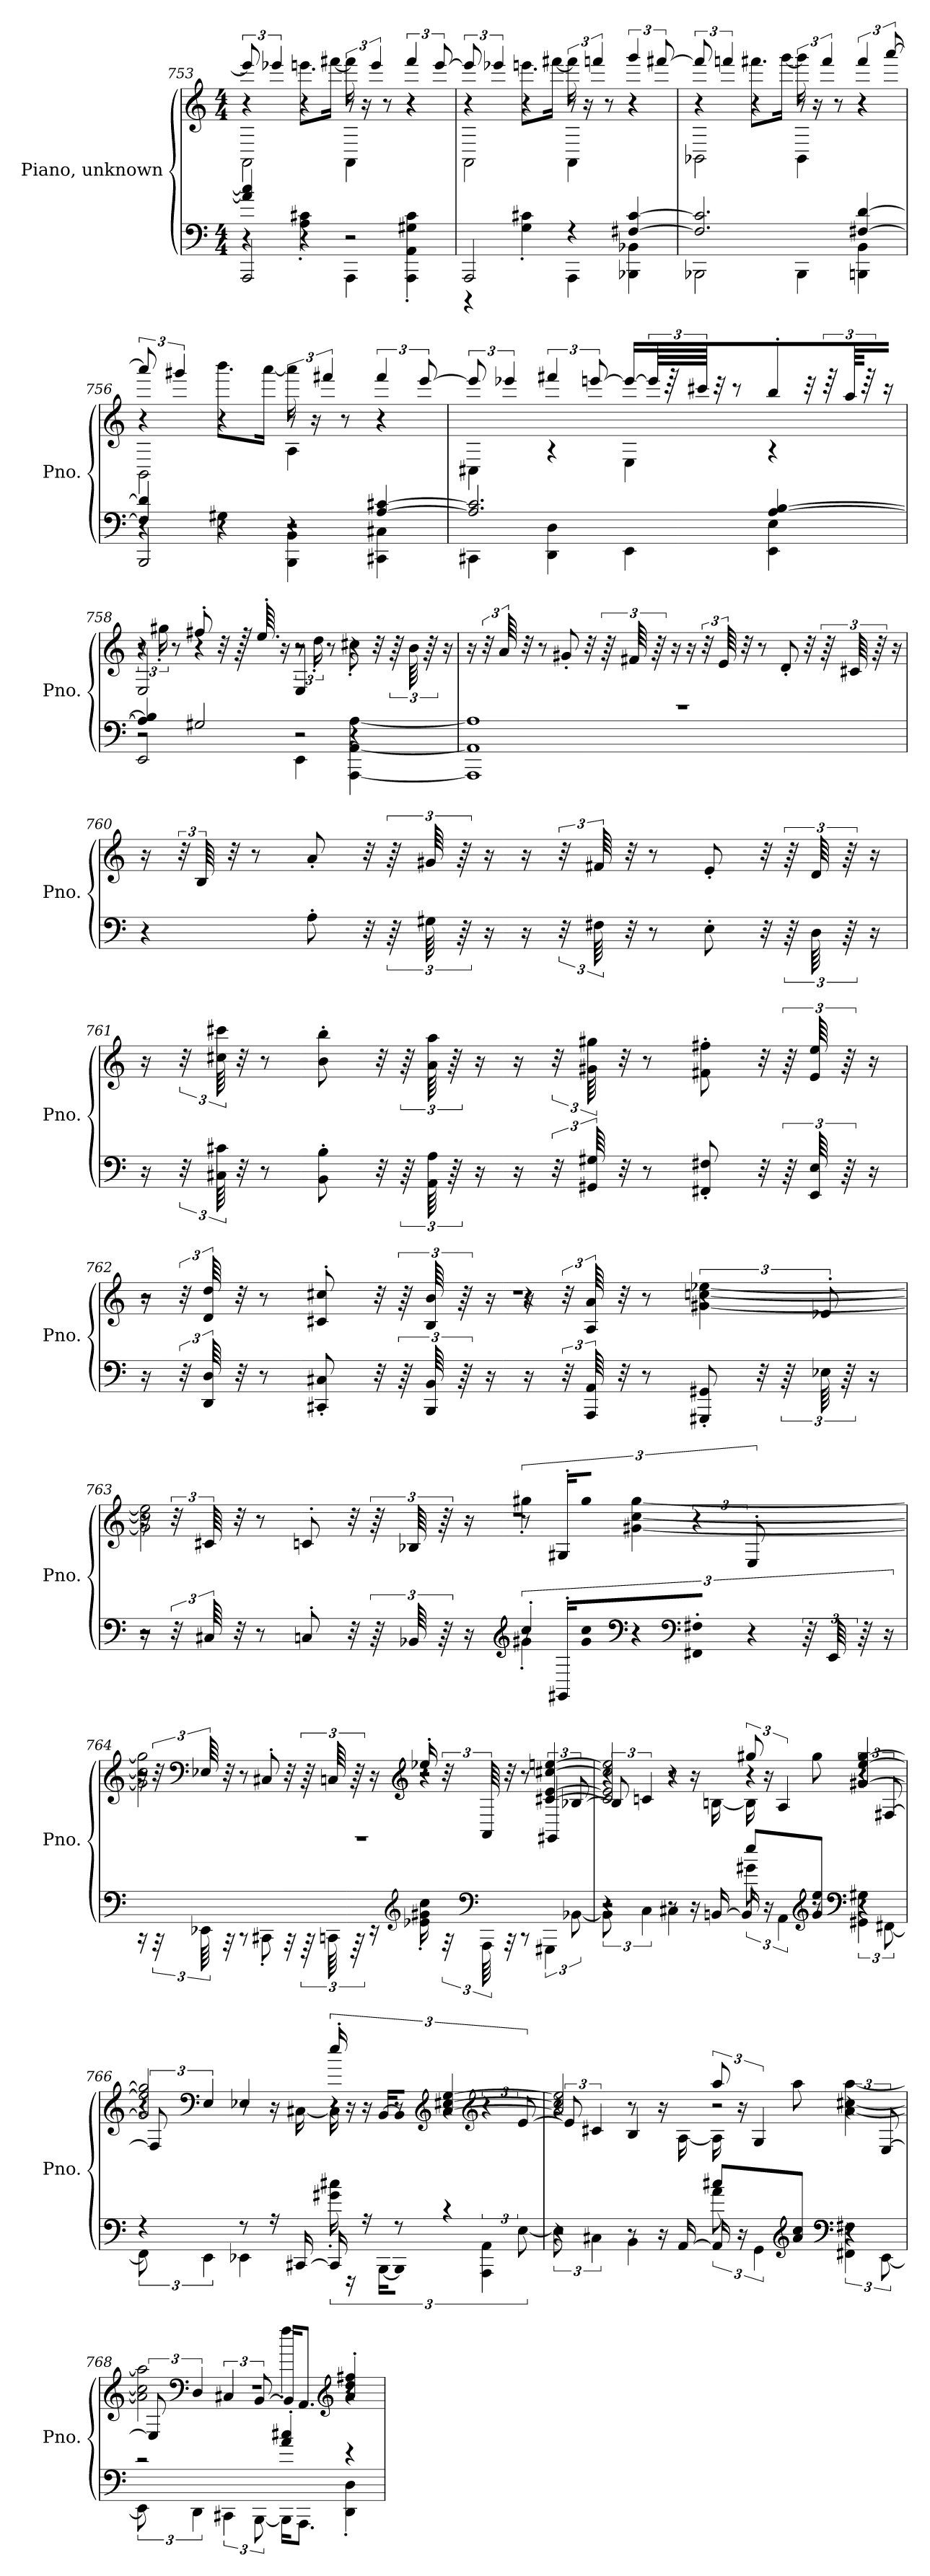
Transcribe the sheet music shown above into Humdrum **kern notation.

**kern	**kern
*part1	*part1
*staff2	*staff1
*I"Piano, unknown	*
*I'Pno.	*
*clefF4	*clefG2
*k[]	*k[]
*M4/4	*M4/4
=753	=753
*^	*^
*	*^	*	*^
4a/] 4cc#/]	4r	2AAA/	12eee/]	4r	2AA\
.	.	.	6eee-X/	.	.
4r	4A\' 4c#X\'	.	4r	8.eeen\L	.
.	.	.	.	[16fff#X\Jk	.
2r	4AAA\	2r	12r	16fff#\]	4AA\
.	.	.	.	16r	.
.	.	.	6eee/	.	.
.	.	.	.	8r	.
.	4AAA\' 4AA\' 4G#X\' 4c#\'	.	6fff#/	4r	4r
.	.	.	[12eee/	.	.
*	*v	*v	*	*	*
!!LO:LB:g=z	!!	!!
=754	=754	=754	=754	=754
2AAA/	4r	12eee/]	4r	2AA\
.	.	6eee-X/	.	.
.	4G\' 4c#X\'	4r	8.eeen\L	.
.	.	.	[16fff#X\Jk	.
4r	4AAA\	12r	16fff#\]	4AA\
.	.	.	16r	.
.	.	6fffn/	.	.
.	.	.	8r	.
[4F#X/ [4c#/	4BBB-X\ 4BB-X\	6ggg/	4r	4r
.	.	[12fff#X/	.	.
=755	=755	=755	=755	=755
2.F#/] 2.c#/]	2BBB-X\	12fff#/]	4r	2BB-X\
.	.	6fffn/	.	.
.	.	4r	8.fff#X\L	.
.	.	.	[16ggg\Jk	.
.	4BBB-\	12r	16ggg\]	4BB-\
.	.	.	16r	.
.	.	6fff#/	.	.
.	.	.	8r	.
[4F#X/ [4d/	4BBBn\ 4BB\	6fff#/	4r	4r
.	.	[12aaa/	.	.
!!LO:LB:g=z	!!	!!
=756	=756	=756	=756	=756
*	*^	*	*	*
4F#/] 4d/]	4r	2BBB/	12aaa/]	4r	2BB\
.	.	.	6ggg#X/	.	.
4r	4G#X\	.	4r	8.bbb\L	.
.	.	.	.	[16aaa\Jk	.
4r	4BBB\ 4BB\	2r	12r	16aaa\]	4A\
.	.	.	.	16r	.
.	.	.	6fff#X/	.	.
.	.	.	.	8r	.
[4A/ [4c#X/	4CC#X\ 4C#X\	.	6fff#/	4r	4r
.	.	.	[12eee/	.	.
*	*v	*v	*	*	*
*	*	*	*v	*v
=757	=757	=757	=757
2.A/] 2.c#/]	4CC#X\	12eee/]	4C#X\
.	.	6eee-X/	.
.	4DD\ 4D\	6fff#X/	4r
.	.	[12eeen/	.
.	4EE\	16eee/LL_	4E\
.	.	96eee/JJkk]	.
.	.	96r	.
.	.	96ccc#X/	.
.	.	32r	.
.	.	8r	.
[4A/ [4B/	4EE\ 4E\	8bb'/	4r
.	.	32r	.
.	.	96r	.
.	.	96aa/	.
.	.	96r	.
.	.	16r	.
!!LO:LB:g=z
=758	=758	=758	=758
*	*^	*	*^
4A/] 4B/]	2r	2EE/	4r	12r	2E/
.	.	.	.	24gg#X'\	.
.	.	.	.	8r	.
2G#X/	.	.	8ff#X'/	4r	.
.	.	.	32r	.	.
.	.	.	128r	.	.
.	.	.	64.ee'/	.	.
.	.	.	16r	.	.
.	4EE\	2r	2r	12r	4E/
.	.	.	.	24dd'\	.
.	.	.	.	8r	.
4r	[4AAA\ [4AA\ [4A\	.	.	8cc#X'\	4r
.	.	.	.	32r	.
.	.	.	.	96r	.
.	.	.	.	96b\	.
.	.	.	.	96r	.
.	.	.	.	16r	.
*	*v	*v	*	*	*
*	*	*v	*v	*v
!!LO:LB:g=z
=759	=759	=759
1r	1AAA] 1AA] 1A]	16r
.	.	48r
.	.	96a/
.	.	32r
.	.	8r
.	.	8g#X'/
.	.	32r
.	.	96r
.	.	96f#X/
.	.	96r
.	.	16r
.	.	16r
.	.	48r
.	.	96e/
.	.	32r
.	.	8r
.	.	8d'/
.	.	32r
.	.	96r
.	.	96c#X/
.	.	96r
.	.	16r
*v	*v	*
!!LO:LB:g=z
=760	=760
4r	16r
.	48r
.	96B/
.	32r
.	8r
8A'\	8a'/
32r	32r
96r	96r
96G#X\	96g#X/
96r	96r
16r	16r
16r	16r
48r	48r
96F#X\	96f#X/
32r	32r
8r	8r
8E'\	8e'/
32r	32r
96r	96r
96D\	96d/
96r	96r
16r	16r
!!LO:PB:g=z
=761	=761
16r	16r
48r	48r
96C#X\ 96c#X\	96cc#X\ 96ccc#X\
32r	32r
8r	8r
8BB\' 8B\'	8b\' 8bb\'
32r	32r
96r	96r
96AA\ 96A\	96a\ 96aa\
96r	96r
16r	16r
16r	16r
48r	48r
96GG#X/ 96G#X/	96g#X\ 96gg#X\
32r	32r
8r	8r
8FF#X/' 8F#X/'	8f#X\' 8ff#X\'
32r	32r
96r	96r
96EE/ 96E/	96e/ 96ee/
96r	96r
16r	16r
!!LO:LB:g=z
=762	=762
*	*^
*	*	*^
16r	1r	2r	16r
48r	.	.	48r
96DD/ 96D/	.	.	96d/ 96dd/
32r	.	.	32r
8r	.	.	8r
8CC#X/' 8C#X/'	.	.	8c#X/' 8cc#X/'
32r	.	.	32r
96r	.	.	96r
96BBB/ 96BB/	.	.	96B/ 96b/
96r	.	.	96r
16r	.	.	16r
16r	.	4r	16r
48r	.	.	48r
96AAA/ 96AA/	.	.	96A/ 96a/
32r	.	.	32r
8r	.	.	8r
8GGG#X/' 8GG#X/'	.	[4g#X\ [4ccn\ [4ee-X\	6r
32r	.	.	.
96r	.	.	.
96E-X\	.	.	12e-X'/
96r	.	.	.
16r	.	.	.
!!LO:LB:g=z	!!	!!
=763	=763	=763	=763
*^	*	*	*
*	*^	*	*	*
2r	2r	16r	1r	2g#\] 2cc\] 2ee-\]	16r
.	.	48r	.	.	48r
.	.	96C#X/	.	.	96c#X/
.	.	32r	.	.	32r
.	.	8r	.	.	8r
.	.	8Cn'/	.	.	8cn'/
.	.	32r	.	.	32r
.	.	96r	.	.	96r
.	.	96BB-X/	.	.	96B-X/
.	.	96r	.	.	96r
.	.	16r	.	.	16r
*clefG2	*	*	*	*	*
4cc'/	4g#X'\	12r	.	4gg#X'\	12r
.	.	24GG#X'/KL	.	.	24G#X'/KL
.	.	8g#/ 8cc/	.	.	8gg#/J
*clefF4	*	*	*	*	*
4r	4r	8FF#X/' 8F#X/'J	.	[4g#X\ [4cc\ [4gg#\	6r
.	.	32r	.	.	.
.	.	96r	.	.	.
.	.	96EE/	.	.	12E'/
.	.	96r	.	.	.
.	.	16r	.	.	.
*	*v	*v	*	*	*
!!LO:LB:g=z	!!	!!
=764	=764	=764	=764	=764
1r	16r	2r	2g#\] 2cc\] 2gg#\]	16r
.	48r	.	.	48r
*	*	*clefF4	*	*
.	96EE-X\	.	.	96E-X/
.	32r	.	.	32r
.	8r	.	.	8r
.	8CC#X'\	.	.	8C#X'/
.	32r	.	.	32r
.	96r	.	.	96r
.	96CCn\	.	.	96Cn/
.	96r	.	.	96r
.	16r	.	.	16r
*clefG2	*	*clefG2	*	*
.	16e-X\' 16g#X\' 16cc\'	4r	2r	16ee-X'/
.	48r	.	.	48r
*clefF4	*	*	*	*
.	96AAA\	.	.	96AA/
.	32r	.	.	32r
.	8r	.	.	8r
.	6GGG#X\	[4c#X/ [4e/ [4cc#X/ [4een/	.	6GG#X/
.	[12BB-X\	.	.	[12B-X/
!!LO:LB:g=z	!!	!!
=765	=765	=765	=765	=765
*	*^	*	*	*
2r	12BB-\]	4r	2c#/] 2e/] 2cc#/] 2ee/]	4r	12B-/]
.	6C\	.	.	.	6cn/
.	4C#X\	8r	.	8r	4r
.	.	16r	.	16r	.
.	.	[16BBn/	.	[16Bn\	.
8ee/L	12g#X\	16BB/]	4r	16B\]	12gg#X/
.	.	16r	.	16r	.
.	6AA\	.	.	.	6A/
*clefG2	*	*	*	*	*
8g#/ 8ee/J	.	8r	.	8gg#\	.
*clefF4	*	*	*	*	*
4r	6GG#X\ 6G#X\	4r	[4g#X/ [4ee/ [4gg#/	4r	6r
.	[12FF#X\	.	.	.	[12F#X/
*	*v	*v	*	*	*
=766	=766	=766	=766	=766
4r	12FF#\]	2g#/] 2ee/] 2gg#/]	4r	12F#/]
*	*	*clefF4	*	*
.	6EE\	.	.	6E/
8r	4EE-X\	.	8r	4E-X/
16r	.	.	16r	.
[16CC#X/	.	.	[16C#X\	.
16CC#/]	24g#X\' 24cc#X\'	4r	16C#\]	24ee'/
.	24r	.	.	24r
16r	.	.	16r	.
.	[24BBB\KL	.	.	[24BB/KL
8r	8BBB\J]	.	8r	8BB/J]
*	*	*clefG2	*	*
4r	6AAA\ 6AA\	[4a/ [4cc#X/ [4ee/	4r	6r
.	[12E\	.	.	[12e/
!!LO:LB:g=z	!!	!!
=767	=767	=767	=767	=767
*	*^	*	*	*
2r	12E\]	4r	2a/] 2cc#/] 2ee/]	4r	12e/]
.	6C#X\	.	.	.	6c#X/
.	4BB\	8r	.	8r	4B/
.	.	16r	.	16r	.
.	.	[16AA/	.	[16A\	.
8cc#X/L	12a\	16AA/]	2r	16A\]	12aa/
.	.	16r	.	16r	.
.	6GG\	.	.	.	6G/
*clefG2	*	*	*	*	*
8a/ 8cc#/J	.	8r	.	8aa\	.
*clefF4	*	*	*	*	*
4r	6FF#X\ 6F#X\	4r	.	[4a\ [4cc#X\ [4aa\	6r
.	[12EE\	.	.	.	[12E/
*	*v	*v	*	*	*
=768	=768	=768	=768	=768
2r	12EE\]	1r	2a\] 2cc#\] 2aa\]	12E/]
*	*	*clefF4	*	*
.	6DD\	.	.	6D/
.	6CC#X\	.	.	6C#X/
.	[12BBB\	.	.	[12BB/
4a/' 4cc#X/'	16BBB\KL]	.	4ff'\	16BB/KL]
.	8.AAA\J	.	.	8.AA/J
*	*	*clefG2	*	*
4r	4DD\' 4D\'	.	4r	4a/' 4dd/' 4ff#X/'
*v	*v	*	*	*
*	*v	*v	*v
=	=
*-	*-
